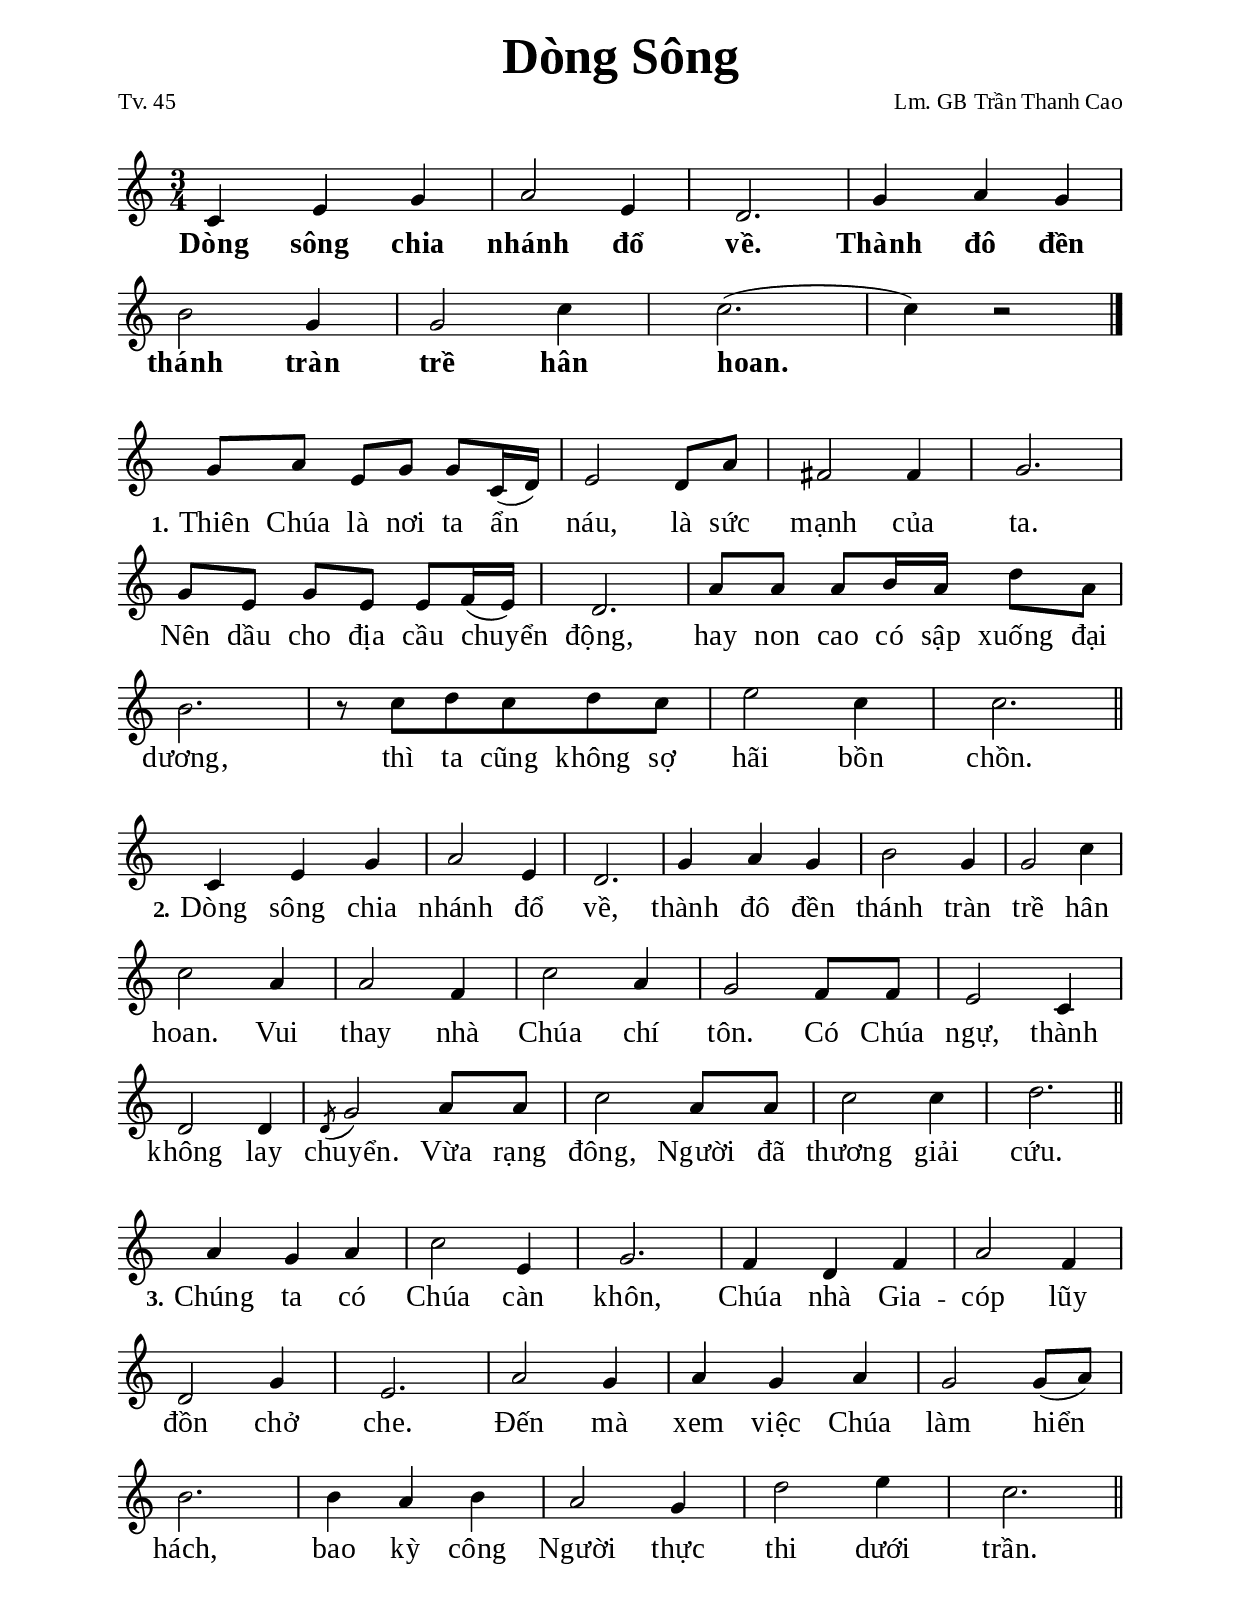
% Cài đặt chung
\version "2.22.1"
\include "english.ly"

\header {
  title = \markup { \fontsize #3 "Dòng Sông" }
  poet = "Tv. 45"
  composer = "Lm. GB Trần Thanh Cao"
  arranger = " "
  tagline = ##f
}

\paper {
  #(set-paper-size "a4")
  top-margin = 10\mm
  bottom-margin = 10\mm
  left-margin = 20\mm
  right-margin = 20\mm
  indent = #0
  #(define fonts
    (make-pango-font-tree
      "Liberation Serif"
      "Liberation Serif"
      "Liberation Serif"
      (/ 20 20)))
  page-count = #1
}

% Nhạc điệp khúc
nhacDiepKhucSop = \relative c' {
  c4 e g |
  a2 e4 |
  d2. |
  g4 a g |
  b2 g4 |
  g2 c4 |
  c2.( |
  c4) r2 \bar "|."
}

% Nhạc phiên khúc
nhacPhienKhucMot = \relative c'' {
  g8 a e g g c,16( d) |
  e2 d8 a' |
  fs2 fs4 |
  g2. |
  g8 e g e e f16( e) |
  d2. |
  a'8 a a b16 a d8 a |
  b2. |
  r8 c d c d c |
  e2 c4 |
  c2. \bar "||"
}

nhacPhienKhucHai = \relative c' {
  c4 e g |
  a2 e4 |
  d2. |
  g4 a g |
  b2 g4 |
  g2 c4 |
  c2 a4 |
  a2 f4 |
  c'2 a4 |
  g2 f8 f |
  e2 c4 |
  d2 d4 |
  \acciaccatura d8 g2 a8 a |
  c2 a8 a |
  c2 c4 |
  d2. \bar "||"
}

nhacPhienKhucBa = \relative c'' {
  a4 g a |
  c2 e,4 |
  g2. |
  f4 d f |
  a2 f4 |
  d2 g4 |
  e2. |
  a2 g4 |
  a g a |
  g2 g8( a) |
  b2. |
  b4 a b |
  a2 g4 |
  d'2 e4 |
  c2. \bar "||"
}

% Lời điệp khúc
loiDiepKhuc = \lyricmode {
  Dòng sông chia nhánh đổ về.
  Thành đô đền thánh tràn trề hân hoan.
}

% Lời phiên khúc
loiPhienKhucMot = \lyricmode {
  \set stanza = #"1."
  Thiên Chúa là nơi ta ẩn náu, là sức mạnh của ta.
  Nên dầu cho địa cầu chuyển động,
  hay non cao có sập xuống đại dương,
  thì ta cũng không sợ hãi bồn chồn.
}

loiPhienKhucHai = \lyricmode {
  \set stanza = #"2."
  Dòng sông chia nhánh đổ về,
  thành đô đền thánh tràn trề hân hoan.
  Vui thay nhà Chúa chí tôn.
  Có Chúa ngự, thành không lay chuyển.
  Vừa rạng đông, Người đã thương giải cứu.
}

loiPhienKhucBa = \lyricmode {
  \set stanza = #"3."
  Chúng ta có Chúa càn khôn,
  Chúa nhà Gia -- cóp lũy đồn chở che.
  Đến mà xem việc Chúa làm hiển hách,
  bao kỳ công Người thực thi dưới trần.
}


% Dàn trang
\score {
  \new ChoirStaff <<
    \new Staff = diepKhuc \with {
        \consists "Merge_rests_engraver"
        %\magnifyStaff #(magstep +1)
      }
      <<
      \new Voice = beSop {
        \key c \major \time 3/4 \nhacDiepKhucSop
      }
    >>
    \new Lyrics \lyricsto beSop \loiDiepKhuc
  >>
  \layout {
    \override Lyrics.LyricText.font-series = #'bold
    \override Lyrics.LyricText.font-size = #+2.5
    \override Lyrics.LyricSpace.minimum-distance = #4.0
    \override Score.BarNumber.break-visibility = ##(#f #f #f)
    \override Score.SpacingSpanner.uniform-stretching = ##t
  }
}

\score {
  \new ChoirStaff <<
    \new Staff = phienKhuc \with {
        %\magnifyStaff #(magstep +1)
      }
      <<
      \new Voice = beSop {
        \key c \major \time 3/4 \nhacPhienKhucMot
      }
    >>
    \new Lyrics \lyricsto beSop \loiPhienKhucMot
  >>
  \layout {
    \override Staff.TimeSignature.transparent = ##t
    \override Lyrics.LyricText.font-size = #+2.5
    \override Lyrics.LyricSpace.minimum-distance = #1.6
    \override Score.BarNumber.break-visibility = ##(#f #f #f)
    \override Score.SpacingSpanner.uniform-stretching = ##t
  }
}

\score {
  \new ChoirStaff <<
    \new Staff = phienKhuc \with {
        %\magnifyStaff #(magstep +1)
      }
      <<
      \new Voice = beSop {
        \key c \major \time 3/4 \nhacPhienKhucHai
      }
    >>
    \new Lyrics \lyricsto beSop \loiPhienKhucHai
  >>
  \layout {
    \override Staff.TimeSignature.transparent = ##t
    \override Lyrics.LyricText.font-size = #+2.5
    \override Lyrics.LyricSpace.minimum-distance = #2.0
    \override Score.BarNumber.break-visibility = ##(#f #f #f)
    \override Score.SpacingSpanner.uniform-stretching = ##t
  }
}

\score {
  \new ChoirStaff <<
    \new Staff = phienKhuc \with {
        %\magnifyStaff #(magstep +1)
      }
      <<
      \new Voice = beSop {
        \key c \major \time 3/4 \nhacPhienKhucBa
      }
    >>
    \new Lyrics \lyricsto beSop \loiPhienKhucBa
  >>
  \layout {
    \override Staff.TimeSignature.transparent = ##t
    \override Lyrics.LyricText.font-size = #+2.5
    \override Lyrics.LyricSpace.minimum-distance = #2.5
    \override Score.BarNumber.break-visibility = ##(#f #f #f)
    \override Score.SpacingSpanner.uniform-stretching = ##t
  }
}
